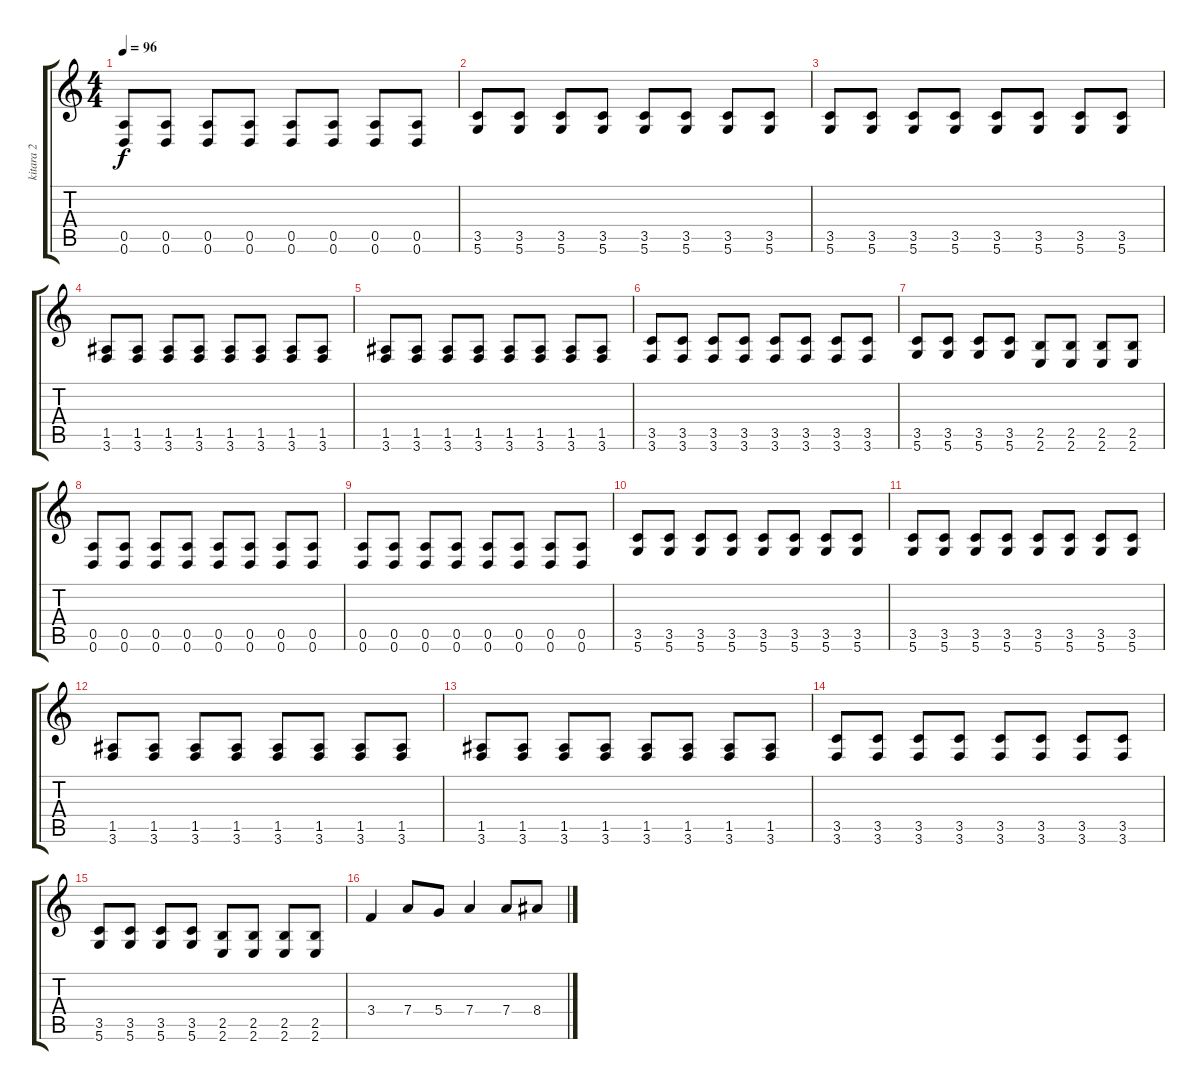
\track ("kitara 2" "kitara 2") {instrument acousticguitarsteel}
\staff {score tabs}
\tuning (E4 B3 G3 D3 A2 D2) {hide}
\ts (4 4)
\tempo 96
\clef g2
\ks c
(0.5 0.6).8{dy f} (0.5 0.6).8 (0.5 0.6).8 (0.5 0.6).8 (0.5 0.6).8 (0.5 0.6).8 (0.5 0.6).8 (0.5 0.6).8 |
(3.5 5.6).8 (3.5 5.6).8 (3.5 5.6).8 (3.5 5.6).8 (3.5 5.6).8 (3.5 5.6).8 (3.5 5.6).8 (3.5 5.6).8 |
(3.5 5.6).8 (3.5 5.6).8 (3.5 5.6).8 (3.5 5.6).8 (3.5 5.6).8 (3.5 5.6).8 (3.5 5.6).8 (3.5 5.6).8 |
(1.5 3.6).8 (1.5 3.6).8 (1.5 3.6).8 (1.5 3.6).8 (1.5 3.6).8 (1.5 3.6).8 (1.5 3.6).8 (1.5 3.6).8 |
(1.5 3.6).8 (1.5 3.6).8 (1.5 3.6).8 (1.5 3.6).8 (1.5 3.6).8 (1.5 3.6).8 (1.5 3.6).8 (1.5 3.6).8 |
(3.5 3.6).8 (3.5 3.6).8 (3.5 3.6).8 (3.5 3.6).8 (3.5 3.6).8 (3.5 3.6).8 (3.5 3.6).8 (3.5 3.6).8 |
(3.5 5.6).8 (3.5 5.6).8 (3.5 5.6).8 (3.5 5.6).8 (2.5 2.6).8 (2.5 2.6).8 (2.5 2.6).8 (2.5 2.6).8 |
(0.5 0.6).8{balance 16 instrument distortionguitar} (0.5 0.6).8 (0.5 0.6).8 (0.5 0.6).8 (0.5 0.6).8 (0.5 0.6).8 (0.5 0.6).8 (0.5 0.6).8 |
(0.5 0.6).8 (0.5 0.6).8 (0.5 0.6).8 (0.5 0.6).8 (0.5 0.6).8 (0.5 0.6).8 (0.5 0.6).8 (0.5 0.6).8 |
(3.5 5.6).8 (3.5 5.6).8 (3.5 5.6).8 (3.5 5.6).8 (3.5 5.6).8 (3.5 5.6).8 (3.5 5.6).8 (3.5 5.6).8 |
(3.5 5.6).8 (3.5 5.6).8 (3.5 5.6).8 (3.5 5.6).8 (3.5 5.6).8 (3.5 5.6).8 (3.5 5.6).8 (3.5 5.6).8 |
(1.5 3.6).8 (1.5 3.6).8 (1.5 3.6).8 (1.5 3.6).8 (1.5 3.6).8 (1.5 3.6).8 (1.5 3.6).8 (1.5 3.6).8 |
(1.5 3.6).8 (1.5 3.6).8 (1.5 3.6).8 (1.5 3.6).8 (1.5 3.6).8 (1.5 3.6).8 (1.5 3.6).8 (1.5 3.6).8 |
(3.5 3.6).8 (3.5 3.6).8 (3.5 3.6).8 (3.5 3.6).8 (3.5 3.6).8 (3.5 3.6).8 (3.5 3.6).8 (3.5 3.6).8 |
(3.5 5.6).8 (3.5 5.6).8 (3.5 5.6).8 (3.5 5.6).8 (2.5 2.6).8 (2.5 2.6).8 (2.5 2.6).8 (2.5 2.6).8 |
3.4.4{volume 12 balance 8 instrument distortionguitar} 7.4.8 5.4.8 7.4.4 7.4.8 8.4.8
